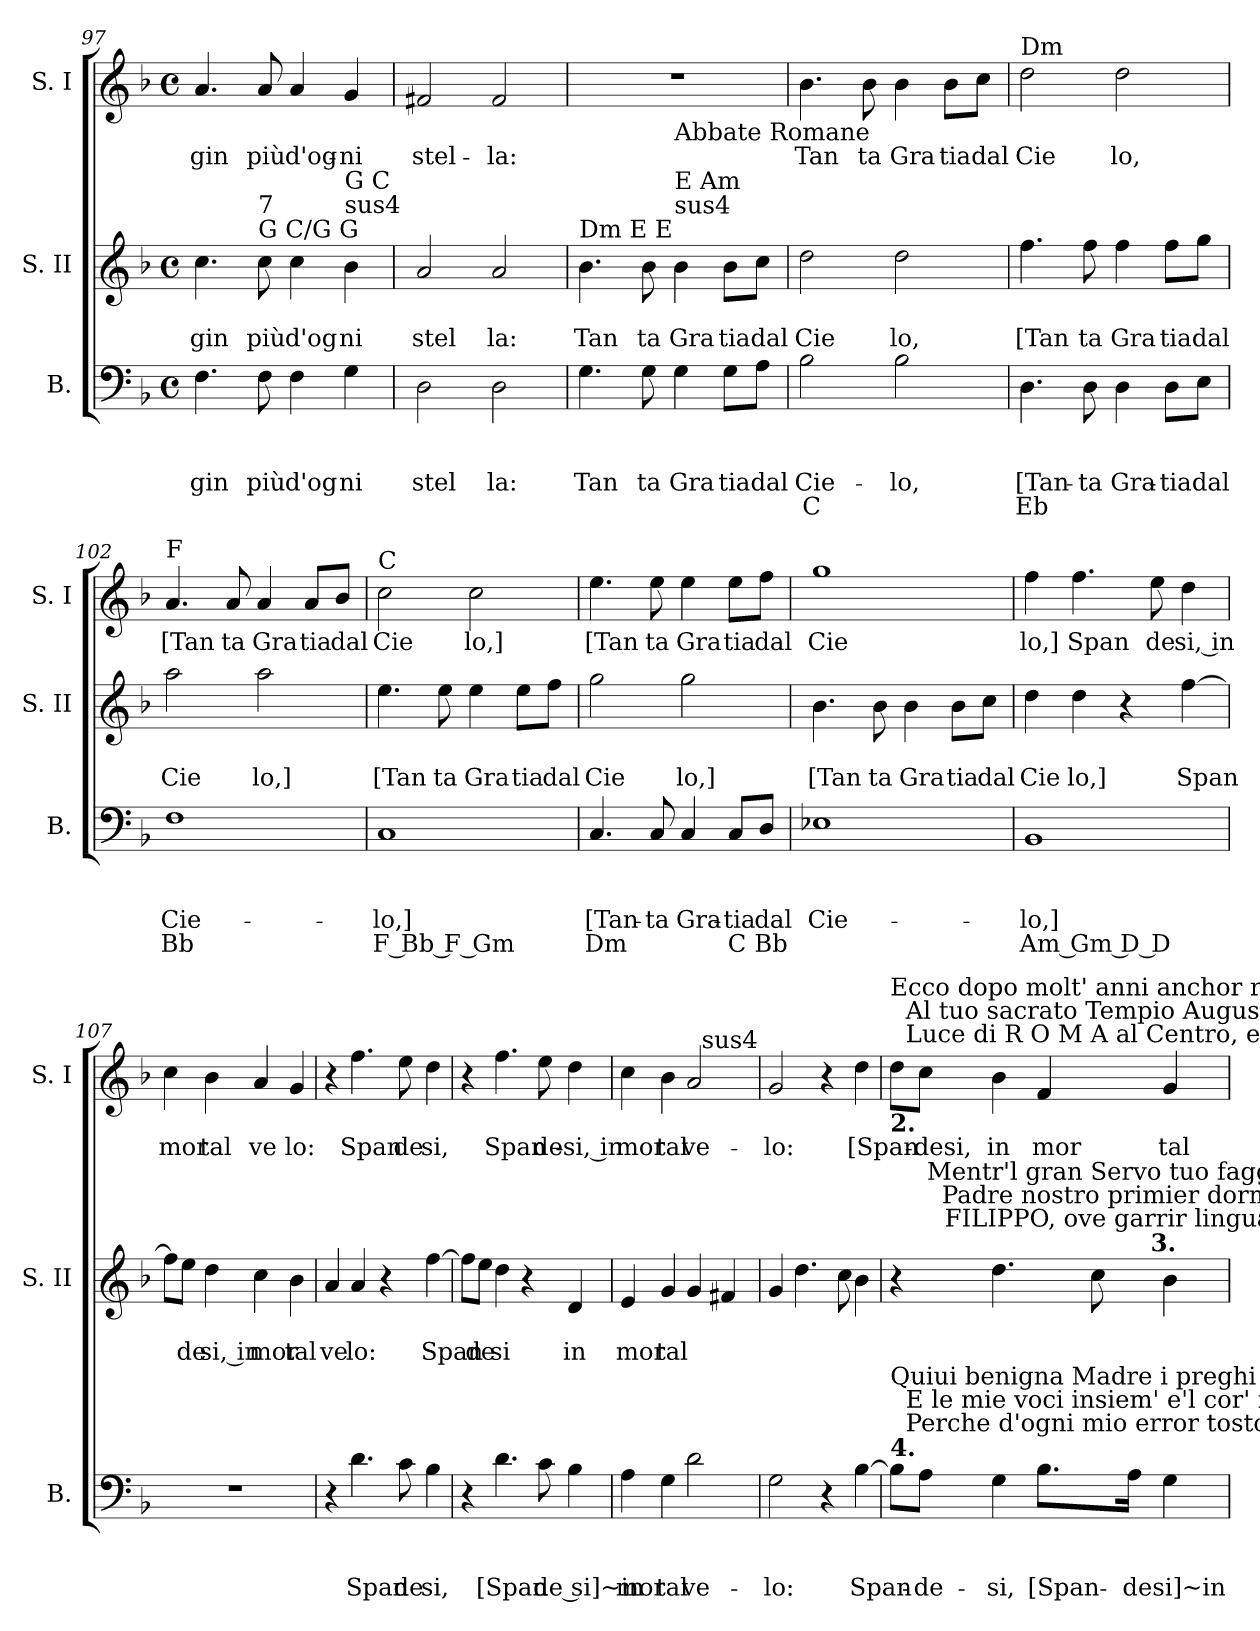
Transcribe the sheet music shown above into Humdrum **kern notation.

**kern	**text	**text	**text	**text	**kern	**text	**text	**kern	**text
*part3	*part3	*part3	*part3	*part3	*part2	*part2	*part2	*part1	*part1
*staff3	*staff3	*staff3	*staff3	*staff3	*staff2	*staff2	*staff2	*staff1	*staff1
*I"B.	*	*	*	*	*I"S. II	*	*	*I"S. I	*
*I'B.	*	*	*	*	*I'S. II	*	*	*I'S. I	*
*clefF4	*	*	*	*	*clefG2	*	*	*clefG2	*
*ITrd-3c-5	*	*	*	*	*ITrd-3c-5	*	*	*	*
*k[b-e-]	*	*	*	*	*k[b-e-]	*	*	*k[b-]	*
*B-:	*	*	*	*	*B-:	*	*	*F:	*
*M4/4	*	*	*	*	*M4/4	*	*	*M4/4	*
*met(c)	*	*	*	*	*met(c)	*	*	*met(c)	*
=97	=97	=97	=97	=97	=97	=97	=97	=97	=97
!	!	!	!LO:LY:b	!	!	!	!LO:LY:b	!	!LO:LY:b
4.B-\	.	.	gin	.	4.ff\	.	gin	4.a/	-gin
!	!	!	!	!	!LO:TX:a:t=G   C/G G	!	!	!	!
!	!	!	!	!	!LO:TX:a:t=7	!	!	!	!
!	!	!	!LO:LY:b	!	!	!	!LO:LY:b	!	!LO:LY:b
8B-\	.	.	più	.	8ff\	.	più	8a/	più
!	!	!	!LO:LY:b	!	!	!	!LO:LY:b	!	!LO:LY:b
4B-\	.	.	d'og	.	4ff\	.	d'og	4a/	d'og-
!	!	!	!	!	!LO:TX:a:t=sus4	!	!	!	!
!	!	!	!	!	!LO:TX:t=G C	!	!	!	!
!	!	!	!LO:LY:b	!	!	!	!LO:LY:b	!	!LO:LY:b
4c\	.	.	ni	.	4ee-\	.	ni	4g/	-ni
=98	=98	=98	=98	=98	=98	=98	=98	=98	=98
!	!	!	!LO:LY:b	!	!	!	!LO:LY:b	!	!LO:LY:b
2G\	.	.	stel	.	2dd/	.	stel	2f#X/	stel-
!	!	!	!LO:LY:b	!	!	!	!LO:LY:b	!	!LO:LY:b
2G\	.	.	la:	.	2dd/	.	la:	2f#/	-la:
=99	=99	=99	=99	=99	=99	=99	=99	=99	=99
!	!	!	!	!	!LO:TX:a:t=Dm   E   E	!	!	!	!
!	!	!	!LO:LY:b	!	!	!	!LO:LY:b	!	!
*	*	*	*	*	*	*	*	*^	*
4.c\	.	.	Tan	.	4.ee-\	.	Tan	1r	2ryy	.
!	!	!	!LO:LY:b	!	!	!	!LO:LY:b	!	!	!
8c\	.	.	ta	.	8ee-\	.	ta	.	.	.
!	!	!	!	!	!	!	!	!	!LO:TX:b:t=Abbate Romane	!
!	!	!	!	!	!LO:TX:a:t=sus4	!	!	!	!	!
!	!	!	!	!	!LO:TX:t=E Am	!	!	!	!	!
!	!	!	!LO:LY:b	!	!	!	!LO:LY:b	!	!	!
4c\	.	.	Gra	.	4ee-\	.	Gra	.	2ryy	.
!	!	!	!LO:LY:b	!	!	!	!LO:LY:b	!	!	!
8c\L	.	.	tia	.	8ee-\L	.	tia	.	.	.
!	!	!	!LO:LY:b	!	!	!	!LO:LY:b	!	!	!
8d\J	.	.	dal	.	8ff\J	.	dal	.	.	.
!!LO:LB:g=z
=100	=100	=100	=100	=100	=100	=100	=100	=100	=100	=100
!	!	!	!	!	!	!	!	!LO:TX:a:t=Bb	!	!
!	!	!	!LO:LY:b	!LO:LY:b	!	!	!LO:LY:b	!	!	!LO:LY:b
*	*	*	*	*	*	*	*	*v	*v	*
2e-\	.	.	Cie-	C	2gg\	.	Cie	4.b-\	Tan
!	!	!	!	!	!	!	!	!	!LO:LY:b
.	.	.	.	.	.	.	.	8b-\	ta
!	!	!	!LO:LY:b	!	!	!	!LO:LY:b	!	!LO:LY:b
2e-\	.	.	-lo,	.	2gg\	.	lo,	4b-\	Gra
!	!	!	!	!	!	!	!	!	!LO:LY:b
.	.	.	.	.	.	.	.	8b-\L	tia
!	!	!	!	!	!	!	!	!	!LO:LY:b
.	.	.	.	.	.	.	.	8cc\J	dal
=101	=101	=101	=101	=101	=101	=101	=101	=101	=101
!	!	!	!	!	!	!	!	!LO:TX:a:t=Dm	!
!	!	!	!LO:LY:b	!LO:LY:b	!	!	!LO:LY:b	!	!LO:LY:b
4.G\	.	.	[Tan-	Eb	4.bb-\	.	[Tan	2dd\	Cie
!	!	!	!LO:LY:b	!	!	!	!LO:LY:b	!	!
8G\	.	.	-ta	.	8bb-\	.	ta	.	.
!	!	!	!LO:LY:b	!	!	!	!LO:LY:b	!	!LO:LY:b
4G\	.	.	Gra-	.	4bb-\	.	Gra	2dd\	lo,
!	!	!	!LO:LY:b	!	!	!	!LO:LY:b	!	!
8G\L	.	.	-tia	.	8bb-\L	.	tia	.	.
!	!	!	!LO:LY:b	!	!	!	!LO:LY:b	!	!
8A\J	.	.	dal	.	8ccc\J	.	dal	.	.
=102	=102	=102	=102	=102	=102	=102	=102	=102	=102
!	!	!	!	!	!	!	!	!LO:TX:a:t=F	!
!	!	!	!LO:LY:b	!LO:LY:b	!	!	!LO:LY:b	!	!LO:LY:b
1B-	.	.	Cie-	Bb	2ddd\	.	Cie	4.a/	[Tan
!	!	!	!	!	!	!	!	!	!LO:LY:b
.	.	.	.	.	.	.	.	8a/	ta
!	!	!	!	!	!	!	!LO:LY:b	!	!LO:LY:b
.	.	.	.	.	2ddd\	.	lo,]	4a/	Gra
!	!	!	!	!	!	!	!	!	!LO:LY:b
.	.	.	.	.	.	.	.	8a/L	tia
!	!	!	!	!	!	!	!	!	!LO:LY:b
.	.	.	.	.	.	.	.	8b-/J	dal
=103	=103	=103	=103	=103	=103	=103	=103	=103	=103
!	!	!	!	!	!	!	!	!LO:TX:a:t=C	!
!	!	!	!LO:LY:b	!LO:LY:b	!	!	!LO:LY:b	!	!LO:LY:b
1F	.	.	-lo,]	F Bb F Gm	4.aa\	.	[Tan	2cc\	Cie
!	!	!	!	!	!	!	!LO:LY:b	!	!
.	.	.	.	.	8aa\	.	ta	.	.
!	!	!	!	!	!	!	!LO:LY:b	!	!LO:LY:b
.	.	.	.	.	4aa\	.	Gra	2cc\	lo,]
!	!	!	!	!	!	!	!LO:LY:b	!	!
.	.	.	.	.	8aa\L	.	tia	.	.
!	!	!	!	!	!	!	!LO:LY:b	!	!
.	.	.	.	.	8bb-\J	.	dal	.	.
!!LO:LB:g=z
=104	=104	=104	=104	=104	=104	=104	=104	=104	=104
!	!	!	!LO:LY:b	!LO:LY:b	!	!	!LO:LY:b	!	!LO:LY:b
4.F/	.	.	[Tan-	Dm	2ccc\	.	Cie	4.ee\	[Tan
!	!	!	!LO:LY:b	!	!	!	!	!	!LO:LY:b
8F/	.	.	-ta	.	.	.	.	8ee\	ta
!	!	!	!LO:LY:b	!	!	!	!LO:LY:b	!	!LO:LY:b
4F/	.	.	Gra-	.	2ccc\	.	lo,]	4ee\	Gra
!	!	!	!LO:LY:b	!LO:LY:b	!	!	!	!	!LO:LY:b
8F/L	.	.	-tia	C	.	.	.	8ee\L	tia
!	!	!	!LO:LY:b	!LO:LY:b	!	!	!	!	!LO:LY:b
8G/J	.	.	dal	Bb	.	.	.	8ff\J	dal
=105	=105	=105	=105	=105	=105	=105	=105	=105	=105
!	!	!	!LO:LY:b	!	!	!	!LO:LY:b	!	!LO:LY:b
1A-X	.	.	Cie-	.	4.ee-\	.	[Tan	1gg	Cie
!	!	!	!	!	!	!	!LO:LY:b	!	!
.	.	.	.	.	8ee-\	.	ta	.	.
!	!	!	!	!	!	!	!LO:LY:b	!	!
.	.	.	.	.	4ee-\	.	Gra	.	.
!	!	!	!	!	!	!	!LO:LY:b	!	!
.	.	.	.	.	8ee-\L	.	tia	.	.
!	!	!	!	!	!	!	!LO:LY:b	!	!
.	.	.	.	.	8ff\J	.	dal	.	.
=106	=106	=106	=106	=106	=106	=106	=106	=106	=106
!	!	!	!LO:LY:b	!LO:LY:b	!	!	!LO:LY:b	!	!LO:LY:b
1E-	.	.	-lo,]	Am Gm D D	4gg\	.	Cie	4ff\	lo,]
!	!	!	!	!	!	!	!LO:LY:b	!	!LO:LY:b
.	.	.	.	.	4gg\	.	lo,]	4.ff\	Span
.	.	.	.	.	4r	.	.	.	.
!	!	!	!	!	!	!	!	!	!LO:LY:b
.	.	.	.	.	.	.	.	8ee\	de
!	!	!	!	!	!	!	!LO:LY:b	!	!LO:LY:b:rj
.	.	.	.	.	([>4bb-\	.	Span	4dd\	si, in
=107	=107	=107	=107	=107	=107	=107	=107	=107	=107
!	!	!	!	!	!	!	!	!	!LO:LY:b
1r	.	.	.	.	8bb-\L]	.	.	4cc\	mor
!	!	!	!	!	!	!	!LO:LY:b	!	!
.	.	.	.	.	8aa\J	.	de	.	.
!	!	!	!	!	!	!	!LO:LY:b:rj	!	!LO:LY:b
.	.	.	.	.	4gg\	.	si, in	4b-\	tal
!	!	!	!	!	!	!	!LO:LY:b	!	!LO:LY:b
.	.	.	.	.	4ff\	.	mor	4a/	ve
!	!	!	!	!	!	!	!LO:LY:b	!	!LO:LY:b
.	.	.	.	.	4ee-\	.	tal	4g/	lo:
!!LO:LB:g=z
=108	=108	=108	=108	=108	=108	=108	=108	=108	=108
!	!	!	!	!	!	!	!LO:LY:b	!	!
4r	.	.	.	.	4dd/	.	ve	4r	.
!	!	!	!LO:LY:b	!	!	!	!LO:LY:b	!	!LO:LY:b
4.g\	.	.	Span-	.	4dd/	.	lo:	4.ff\	Span-
.	.	.	.	.	4r	.	.	.	.
!	!	!	!LO:LY:b	!	!	!	!	!	!LO:LY:b
8f\	.	.	-de-	.	.	.	.	8ee\	-de-
!	!	!	!LO:LY:b	!	!	!	!LO:LY:b	!	!LO:LY:b
4e-\	.	.	-si,	.	[>4bb-\	.	Span	4dd\	-si,
=109	=109	=109	=109	=109	=109	=109	=109	=109	=109
4r	.	.	.	.	8bb-\L]	.	.	4r	.
!	!	!	!	!	!	!	!LO:LY:b	!	!
.	.	.	.	.	8aa\J	.	de	.	.
!	!	!	!LO:LY:b	!	!	!	!LO:LY:b	!	!LO:LY:b
4.g\	.	.	[Span-	.	4gg\	.	si	4.ff\	Span-
.	.	.	.	.	4r	.	.	.	.
!	!	!	!LO:LY:b	!	!	!	!	!	!LO:LY:b
8f\	.	.	-de si]~in-	.	.	.	.	8ee\	-de-
!	!	!	!	!	!	!	!LO:LY:b	!	!LO:LY:b:rj
4e-\	.	.	.	.	4g/	.	in	4dd\	-si, in
=110	=110	=110	=110	=110	=110	=110	=110	=110	=110
!	!	!	!LO:LY:b	!	!	!	!LO:LY:b	!	!LO:LY:b
*	*	*	*	*	*	*	*	*^	*
4d\	.	.	-mor-	.	4a/	.	mor	4cc\	2ryy	mor-
!	!	!	!LO:LY:b	!	!	!	!LO:LY:b	!	!	!LO:LY:b
4c\	.	.	-tal	.	4cc/	.	tal	4b-\	.	-tal
!	!	!	!LO:LY:b	!	!	!	!	!	!	!LO:LY:b
2g\	.	.	ve-	.	4cc/	.	.	2a/	16.ryy	ve-
!	!	!	!	!	!	!	!	!	!LO:TX:a:t=sus4	!
.	.	.	.	.	.	.	.	.	4ryy	.
.	.	.	.	.	4bn/	.	.	.	.	.
.	.	.	.	.	.	.	.	.	8ryy	.
.	.	.	.	.	.	.	.	.	32ryy	.
=111	=111	=111	=111	=111	=111	=111	=111	=111	=111	=111
!	!	!	!	!	!	!	!	!LO:TX:a:t=Gm	!	!
!	!	!	!LO:LY:b	!	!	!	!	!	!	!LO:LY:b
*	*	*	*	*	*	*	*	*v	*v	*
2c\	.	.	-lo:	.	4cc/	.	.	2g/	-lo:
.	.	.	.	.	4.gg\	.	.	.	.
4r	.	.	.	.	.	.	.	4r	.
.	.	.	.	.	8ff\	.	.	.	.
!	!	!	!LO:LY:b	!	!	!	!	!	!LO:LY:b
[>4e-\	.	.	Span-	.	4ee-\	.	.	4dd\	[Span-
!!LO:PB:g=z
=112	=112	=112	=112	=112	=112	=112	=112	=112	=112
!	!	!	!	!	!	!	!	!LO:TX:b:B:t=2.	!
!	!	!	!	!	!	!	!	!LO:TX:t=Ecco dopo molt' anni anchor ritorno,\n   Al tuo sacrato Tempio Augusto, e raro,\n   Luce di R O M A al Centro, e à te si caro&colon;	!
!LO:TX:a:B:t=4.	!	!	!	!	!	!	!	!	!
!LO:TX:t=Quiui benigna Madre i preghi ascolta,\n   E le mie voci insiem' e'l cor' intendi,\n   Perche d'ogni mio error tosto m'emendi.	!	!	!	!	!	!	!	!	!
8e-\L]	.	.	.	.	4r	.	.	8dd\L	.
!	!	!	!LO:LY:b	!	!	!	!	!	!LO:LY:b
8d\J	.	.	-de-	.	.	.	.	8cc\J	-desi,
!	!	!	!LO:LY:b	!	!	!	!	!	!LO:LY:b
4c\	.	.	-si,	.	(4.gg\	.	.	4b-\	in
!	!	!	!LO:LY:b	!	!	!	!	!	!LO:LY:b
8.e-\L	.	.	[Span-	.	.	.	.	4f/	mor
.	.	.	.	.	8ff\	.	.	.	.
!	!	!	!LO:LY:b	!	!	!	!	!	!
16d\Jk	.	.	-desi]~in	.	.	.	.	.	.
!	!	!	!	!	!LO:TX:a:B:cj:t=3.	!	!	!	!
!	!	!	!	!	!LO:TX:cj:t=Mentr'l gran Servo tuo faggio e fidele,\nPadre nostro primier dorm' e riposa\nFILIPPO, ove garrir lingua non osa,	!	!	!	!
!	!	!	!	!	!	!	!	!	!LO:LY:b
4c\	.	.	.	.	4ee-\	.	.	4g/	tal
=	=	=	=	=	=	=	=	=	=
*-	*-	*-	*-	*-	*-	*-	*-	*-	*-
